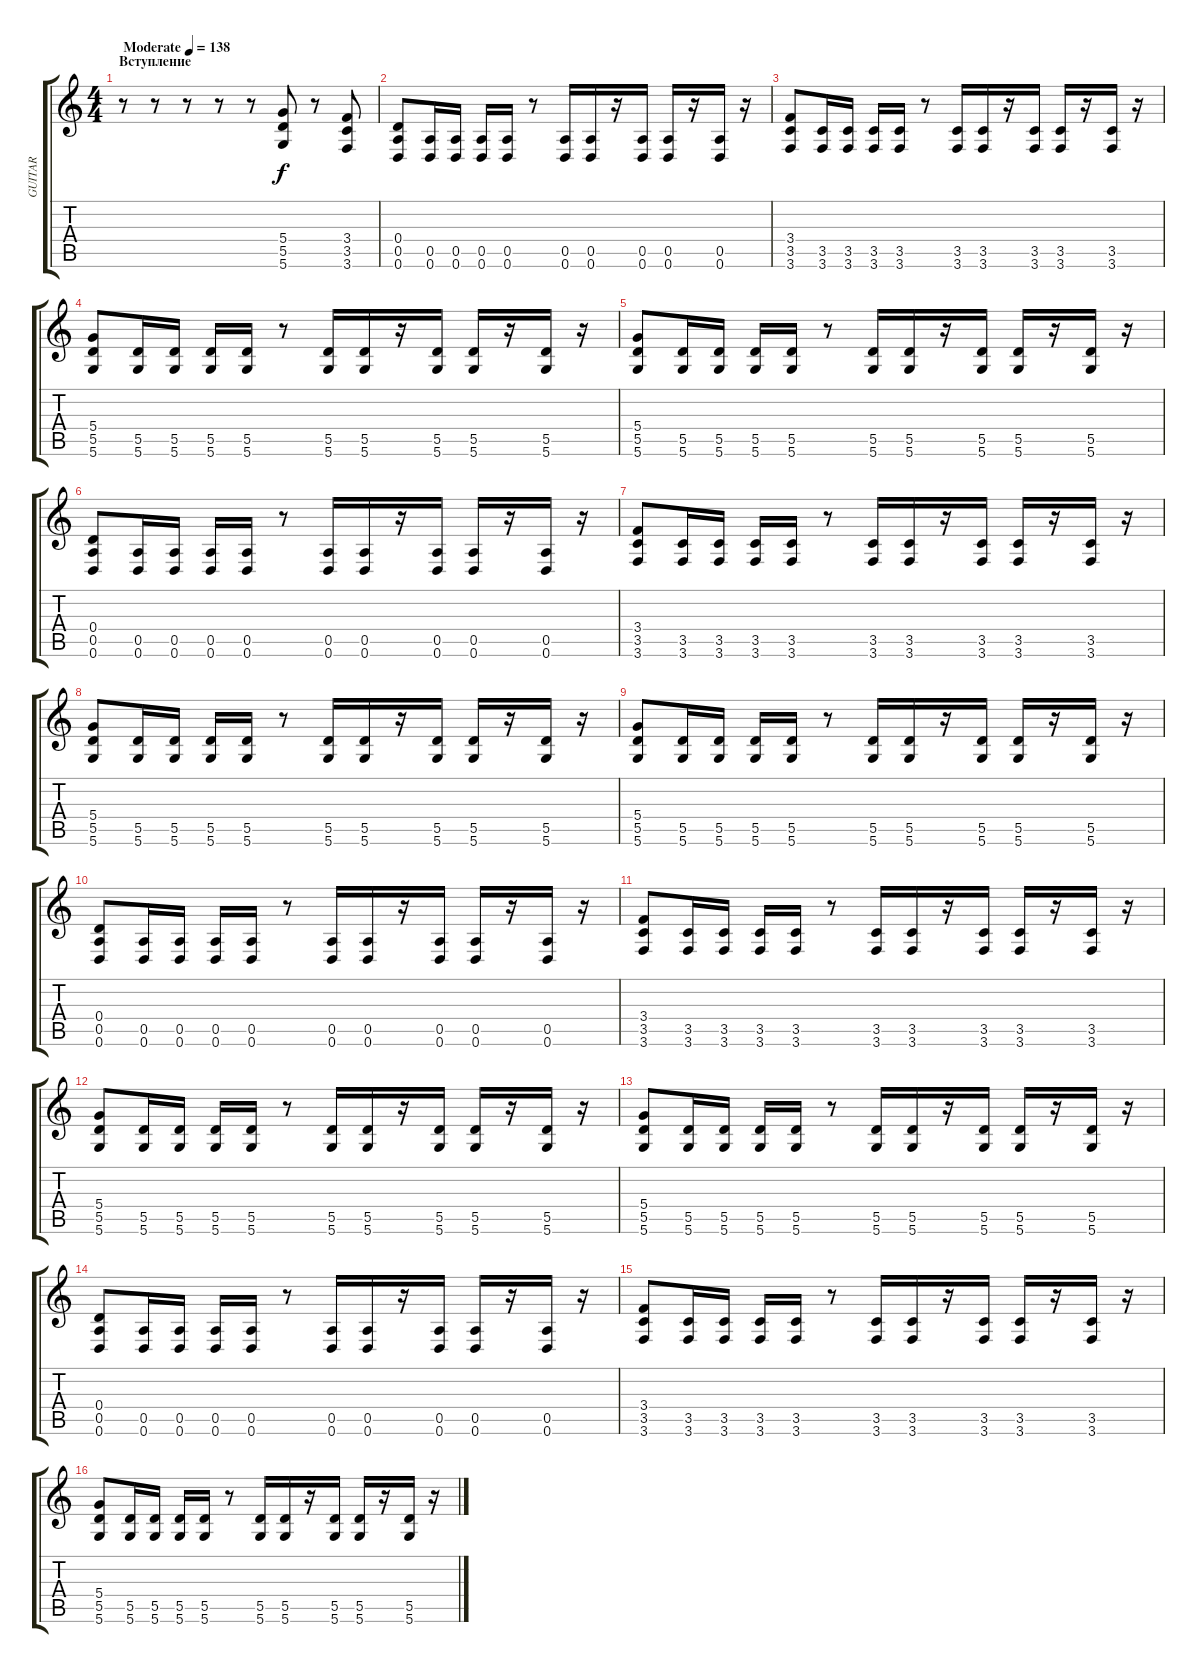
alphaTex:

\track ("GUITAR" "GUITAR") {instrument distortionguitar}
\staff {score tabs}
\tuning (E4 B3 G3 D3 A2 D2) {hide}
\ts (4 4)
\section ("" "Вступление")
\tempo (138 "Moderate")
\clef g2
\ks c
r.8{dy f instrument distortionguitar} r.8 r.8 r.8 r.8 (5.4 5.5 5.6).8 r.8 (3.4 3.5 3.6).8 |
(0.4 0.5 0.6).8 (0.5 0.6).16 (0.5 0.6).16 (0.5 0.6).16 (0.5 0.6).16 r.8 (0.5 0.6).16 (0.5 0.6).16 r.16 (0.5 0.6).16 (0.5 0.6).16 r.16 (0.5 0.6).16 r.16 |
(3.4 3.5 3.6).8 (3.5 3.6).16 (3.5 3.6).16 (3.5 3.6).16 (3.5 3.6).16 r.8 (3.5 3.6).16 (3.5 3.6).16 r.16 (3.5 3.6).16 (3.5 3.6).16 r.16 (3.5 3.6).16 r.16 |
(5.4 5.5 5.6).8 (5.5 5.6).16 (5.5 5.6).16 (5.5 5.6).16 (5.5 5.6).16 r.8 (5.5 5.6).16 (5.5 5.6).16 r.16 (5.5 5.6).16 (5.5 5.6).16 r.16 (5.5 5.6).16 r.16 |
(5.4 5.5 5.6).8 (5.5 5.6).16 (5.5 5.6).16 (5.5 5.6).16 (5.5 5.6).16 r.8 (5.5 5.6).16 (5.5 5.6).16 r.16 (5.5 5.6).16 (5.5 5.6).16 r.16 (5.5 5.6).16 r.16 |
(0.4 0.5 0.6).8 (0.5 0.6).16 (0.5 0.6).16 (0.5 0.6).16 (0.5 0.6).16 r.8 (0.5 0.6).16 (0.5 0.6).16 r.16 (0.5 0.6).16 (0.5 0.6).16 r.16 (0.5 0.6).16 r.16 |
(3.4 3.5 3.6).8 (3.5 3.6).16 (3.5 3.6).16 (3.5 3.6).16 (3.5 3.6).16 r.8 (3.5 3.6).16 (3.5 3.6).16 r.16 (3.5 3.6).16 (3.5 3.6).16 r.16 (3.5 3.6).16 r.16 |
(5.4 5.5 5.6).8 (5.5 5.6).16 (5.5 5.6).16 (5.5 5.6).16 (5.5 5.6).16 r.8 (5.5 5.6).16 (5.5 5.6).16 r.16 (5.5 5.6).16 (5.5 5.6).16 r.16 (5.5 5.6).16 r.16 |
(5.4 5.5 5.6).8 (5.5 5.6).16 (5.5 5.6).16 (5.5 5.6).16 (5.5 5.6).16 r.8 (5.5 5.6).16 (5.5 5.6).16 r.16 (5.5 5.6).16 (5.5 5.6).16 r.16 (5.5 5.6).16 r.16 |
(0.4 0.5 0.6).8 (0.5 0.6).16 (0.5 0.6).16 (0.5 0.6).16 (0.5 0.6).16 r.8 (0.5 0.6).16 (0.5 0.6).16 r.16 (0.5 0.6).16 (0.5 0.6).16 r.16 (0.5 0.6).16 r.16 |
(3.4 3.5 3.6).8 (3.5 3.6).16 (3.5 3.6).16 (3.5 3.6).16 (3.5 3.6).16 r.8 (3.5 3.6).16 (3.5 3.6).16 r.16 (3.5 3.6).16 (3.5 3.6).16 r.16 (3.5 3.6).16 r.16 |
(5.4 5.5 5.6).8 (5.5 5.6).16 (5.5 5.6).16 (5.5 5.6).16 (5.5 5.6).16 r.8 (5.5 5.6).16 (5.5 5.6).16 r.16 (5.5 5.6).16 (5.5 5.6).16 r.16 (5.5 5.6).16 r.16 |
(5.4 5.5 5.6).8 (5.5 5.6).16 (5.5 5.6).16 (5.5 5.6).16 (5.5 5.6).16 r.8 (5.5 5.6).16 (5.5 5.6).16 r.16 (5.5 5.6).16 (5.5 5.6).16 r.16 (5.5 5.6).16 r.16 |
(0.4 0.5 0.6).8 (0.5 0.6).16 (0.5 0.6).16 (0.5 0.6).16 (0.5 0.6).16 r.8 (0.5 0.6).16 (0.5 0.6).16 r.16 (0.5 0.6).16 (0.5 0.6).16 r.16 (0.5 0.6).16 r.16 |
(3.4 3.5 3.6).8 (3.5 3.6).16 (3.5 3.6).16 (3.5 3.6).16 (3.5 3.6).16 r.8 (3.5 3.6).16 (3.5 3.6).16 r.16 (3.5 3.6).16 (3.5 3.6).16 r.16 (3.5 3.6).16 r.16 |
(5.4 5.5 5.6).8 (5.5 5.6).16 (5.5 5.6).16 (5.5 5.6).16 (5.5 5.6).16 r.8 (5.5 5.6).16 (5.5 5.6).16 r.16 (5.5 5.6).16 (5.5 5.6).16 r.16 (5.5 5.6).16 r.16
